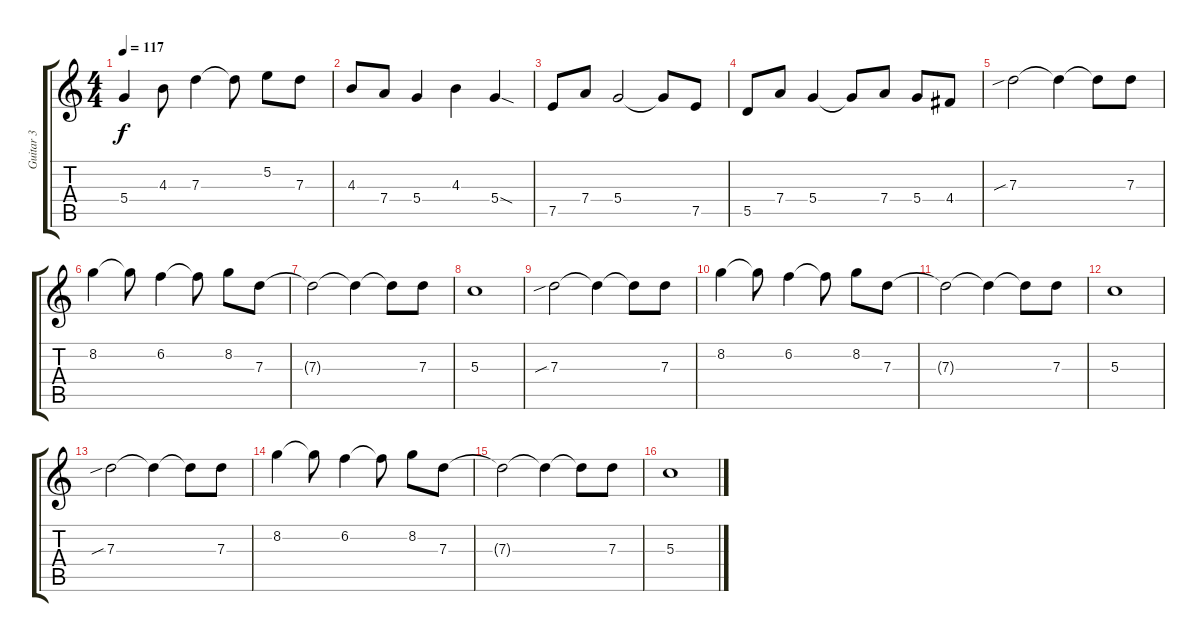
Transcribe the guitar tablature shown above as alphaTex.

\track ("Guitar 3" "Guitar 3") {instrument electricguitarjazz}
\staff {score tabs}
\tuning (E4 B3 G3 D3 A2 E2) {hide}
\ts (4 4)
\tempo 117
\clef g2
\ks c
5.4.4{dy f} 4.3.8 7.3.4 7.3{t}.8 5.2.8 7.3.8 |
4.3.8 7.4.8 5.4.4 4.3.4 5.4{sod}.4 |
7.5.8 7.4.8 5.4.2 5.4{t}.8 7.5.8 |
5.5.8 7.4.8 5.4.4 5.4{t}.8 7.4.8 5.4.8 4.4.8 |
7.3{sib}.2 7.3{t}.4 7.3{t}.8 7.3.8 |
8.2.4 8.2{t}.8 6.2.4 6.2{t}.8 8.2.8 7.3.8 |
7.3{t}.2 7.3{t}.4 7.3{t}.8 7.3.8 |
5.3.1 |
7.3{sib}.2 7.3{t}.4 7.3{t}.8 7.3.8 |
8.2.4 8.2{t}.8 6.2.4 6.2{t}.8 8.2.8 7.3.8 |
7.3{t}.2 7.3{t}.4 7.3{t}.8 7.3.8 |
5.3.1 |
7.3{sib}.2 7.3{t}.4 7.3{t}.8 7.3.8 |
8.2.4 8.2{t}.8 6.2.4 6.2{t}.8 8.2.8 7.3.8 |
7.3{t}.2 7.3{t}.4 7.3{t}.8 7.3.8 |
5.3.1
